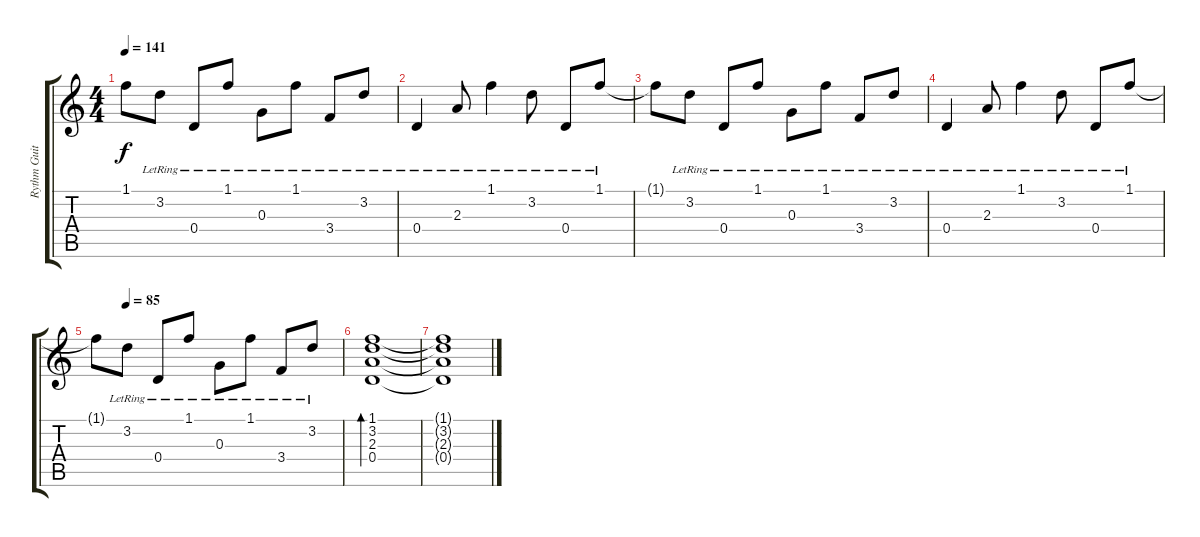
\track ("Rythm Guitar" "Rythm Guit") {instrument acousticguitarsteel}
\staff {score tabs}
\tuning (E4 B3 G3 D3 A2 E2) {hide}
\ts (4 4)
\tempo 141
\clef g2
\ks c
1.1{t}.8{dy f} 3.2{lr}.8 0.4{lr}.8 1.1{lr}.8 0.3{lr}.8 1.1{lr}.8 3.4{lr}.8 3.2{lr}.8 |
0.4{lr}.4 2.3{lr}.8 1.1{lr}.4 3.2{lr}.8 0.4{lr}.8 1.1{lr}.8 |
1.1{t}.8 3.2{lr}.8 0.4{lr}.8 1.1{lr}.8 0.3{lr}.8 1.1{lr}.8 3.4{lr}.8 3.2{lr}.8 |
0.4{lr}.4 2.3{lr}.8 1.1{lr}.4 3.2{lr}.8 0.4{lr}.8 1.1{lr}.8 |
\tempo (85 0.125)
1.1{t}.8 3.2{lr}.8 0.4{lr}.8 1.1{lr}.8 0.3{lr}.8 1.1{lr}.8 3.4{lr}.8 3.2{lr}.8 |
(1.1 3.2 2.3 0.4).1{bd 240} |
(1.1{t} 3.2{t} 2.3{t} 0.4{t}).1
